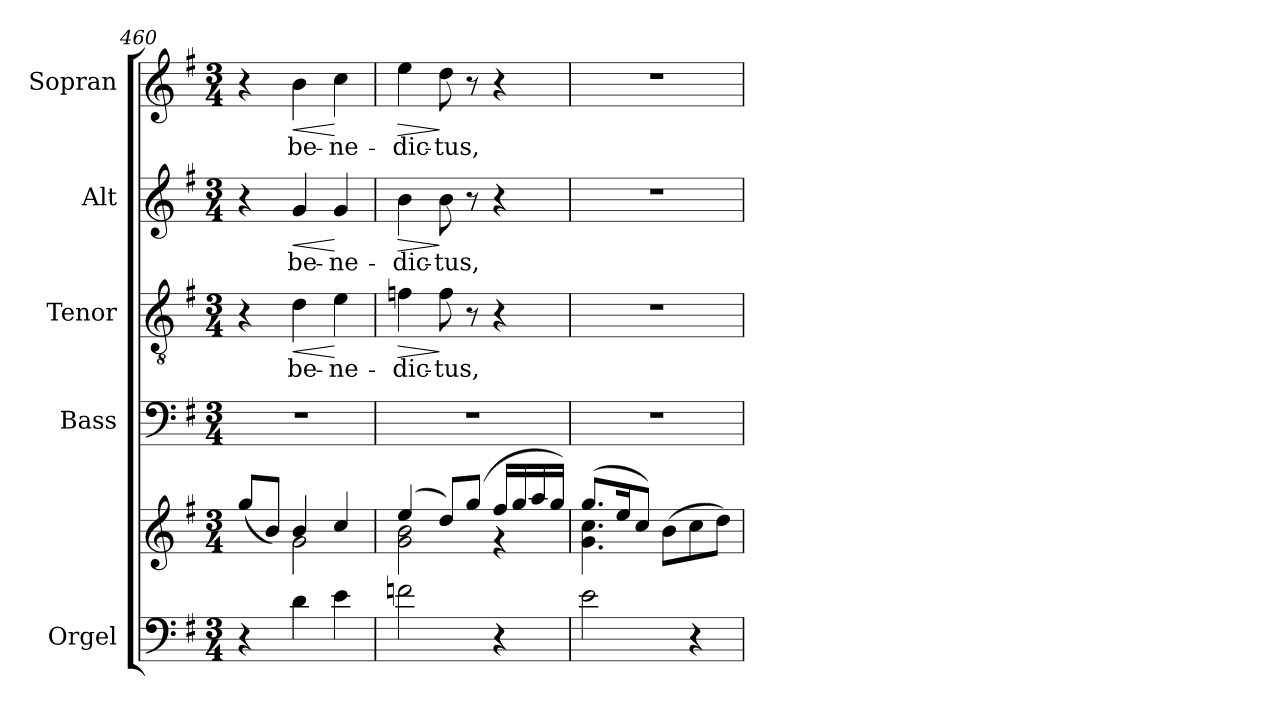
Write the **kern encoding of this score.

**kern	**kern	**kern	**kern	**text	**dynam	**kern	**text	**dynam	**kern	**text	**dynam
*part5	*part5	*part4	*part3	*part3	*part3	*part2	*part2	*part2	*part1	*part1	*part1
*staff6	*staff5	*staff4	*staff3	*staff3	*staff3	*staff2	*staff2	*staff2	*staff1	*staff1	*staff1
*I"Orgel	*	*I"Bass	*I"Tenor	*	*	*I"Alt	*	*	*I"Sopran	*	*
*I'Org.	*	*I'B.	*I'T.	*	*	*I'A.	*	*	*I'S.	*	*
*clefF4	*clefG2	*clefF4	*clefGv2	*	*	*clefG2	*	*	*clefG2	*	*
*k[f#]	*k[f#]	*k[f#]	*k[f#]	*	*	*k[f#]	*	*	*k[f#]	*	*
*G:	*G:	*G:	*G:	*	*	*G:	*	*	*G:	*	*
*M3/4	*M3/4	*M3/4	*M3/4	*	*	*M3/4	*	*	*M3/4	*	*
=460	=460	=460	=460	=460	=460	=460	=460	=460	=460	=460	=460
*	*^	*	*	*	*	*	*	*	*	*	*
4r	(<8gg/L	4ryy	2.r	4r	.	.	4r	.	.	4r	.	.
.	8b/J)	.	.	.	.	.	.	.	.	.	.	.
!	!	!	!	!	!LO:LY:b	!LO:HP:b	!	!LO:LY:b	!LO:HP:b	!	!LO:LY:b	!LO:HP:b
4d\	4b/	2g\	.	4d\	be-	<	4g/	be-	<	4b\	be-	<
!	!	!	!	!	!LO:LY:b	!	!	!LO:LY:b	!	!	!LO:LY:b	!
4e\	4cc/	.	.	4e\	-ne-	[	4g/	-ne-	[	4cc\	-ne-	[
!!LO:LB:g=z
=461	=461	=461	=461	=461	=461	=461	=461	=461	=461	=461	=461	=461
!	!	!	!	!	!LO:LY:b	!LO:HP:b	!	!LO:LY:b	!LO:HP:b	!	!LO:LY:b	!LO:HP:b
2fn\	(4ee/	2g\ 2b\	2.r	4fn\	-dic-	>	4b\	-dic-	>	4ee\	-dic-	>
!	!	!	!	!	!LO:LY:b	!	!	!LO:LY:b	!	!	!LO:LY:b	!
.	8dd/L)	.	.	8f\	-tus,	]	8b\	-tus,	]	8dd\	-tus,	]
.	(<8gg/J	.	.	8r	.	.	8r	.	.	8r	.	.
4r	16ff#/LL	4rf	.	4r	.	.	4r	.	.	4r	.	.
.	16gg/	.	.	.	.	.	.	.	.	.	.	.
.	16aa/	.	.	.	.	.	.	.	.	.	.	.
.	16gg/JJ)	.	.	.	.	.	.	.	.	.	.	.
=462	=462	=462	=462	=462	=462	=462	=462	=462	=462	=462	=462	=462
2e\	(>8.gg/L	4.g\ 4.cc\	2.r	2.r	.	.	2.r	.	.	2.r	.	.
.	16ee/k	.	.	.	.	.	.	.	.	.	.	.
.	8cc/J)	.	.	.	.	.	.	.	.	.	.	.
.	(>8b\L	4.ryy	.	.	.	.	.	.	.	.	.	.
4r	8cc\	.	.	.	.	.	.	.	.	.	.	.
.	8dd\J)	.	.	.	.	.	.	.	.	.	.	.
*	*v	*v	*	*	*	*	*	*	*	*	*	*
=	=	=	=	=	=	=	=	=	=	=	=
*-	*-	*-	*-	*-	*-	*-	*-	*-	*-	*-	*-
